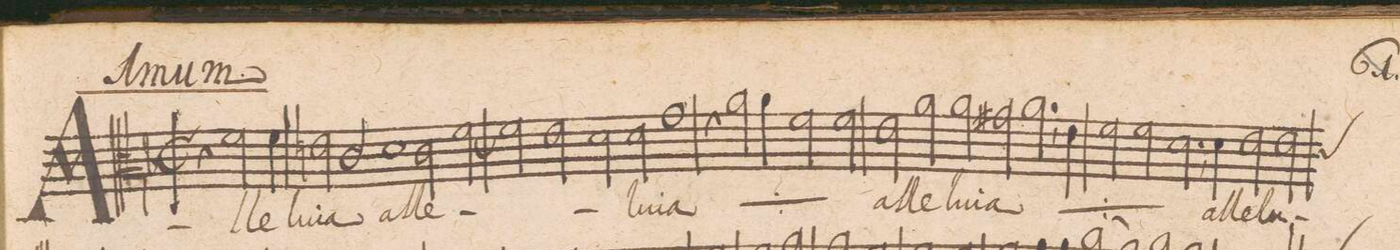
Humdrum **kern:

**kern	**text
*I"ALTVS.	*
*clefC3	*
*k[b-]	*
*met(C|)	*
*M2/1	*
4r	.
*2\right	*
2f\	Al-
4f\	-le-
2en\	-lu-
2c/	-ia
=2-	=2-
1d	al-
2c\	-le-
[<2f\	.
=3-	=3-
2f\]	.
2e\	.
2d\	.
2d\	-lu-
=4-	=4-
1g	-ia
4r	.
*	*ij
2a\	al-
4a\	-le-
=5-	=5-
2f\	-lu-
2f\	-ia
*	*Xij
2e\	al-
2a\	-le-
=6-	=6-
2a\	-lu-
2g#X\	-ia
2.a,\	.
*	*ij
4e\	al-
=7-	=7-
2f\	-le-
2f\	-lu-
2.d,\	-ia
*	*Xij
4d\	al-
=8-	=8-
2e\	-le-
*custos:c	*
2e\	-lu-
*-	*-
